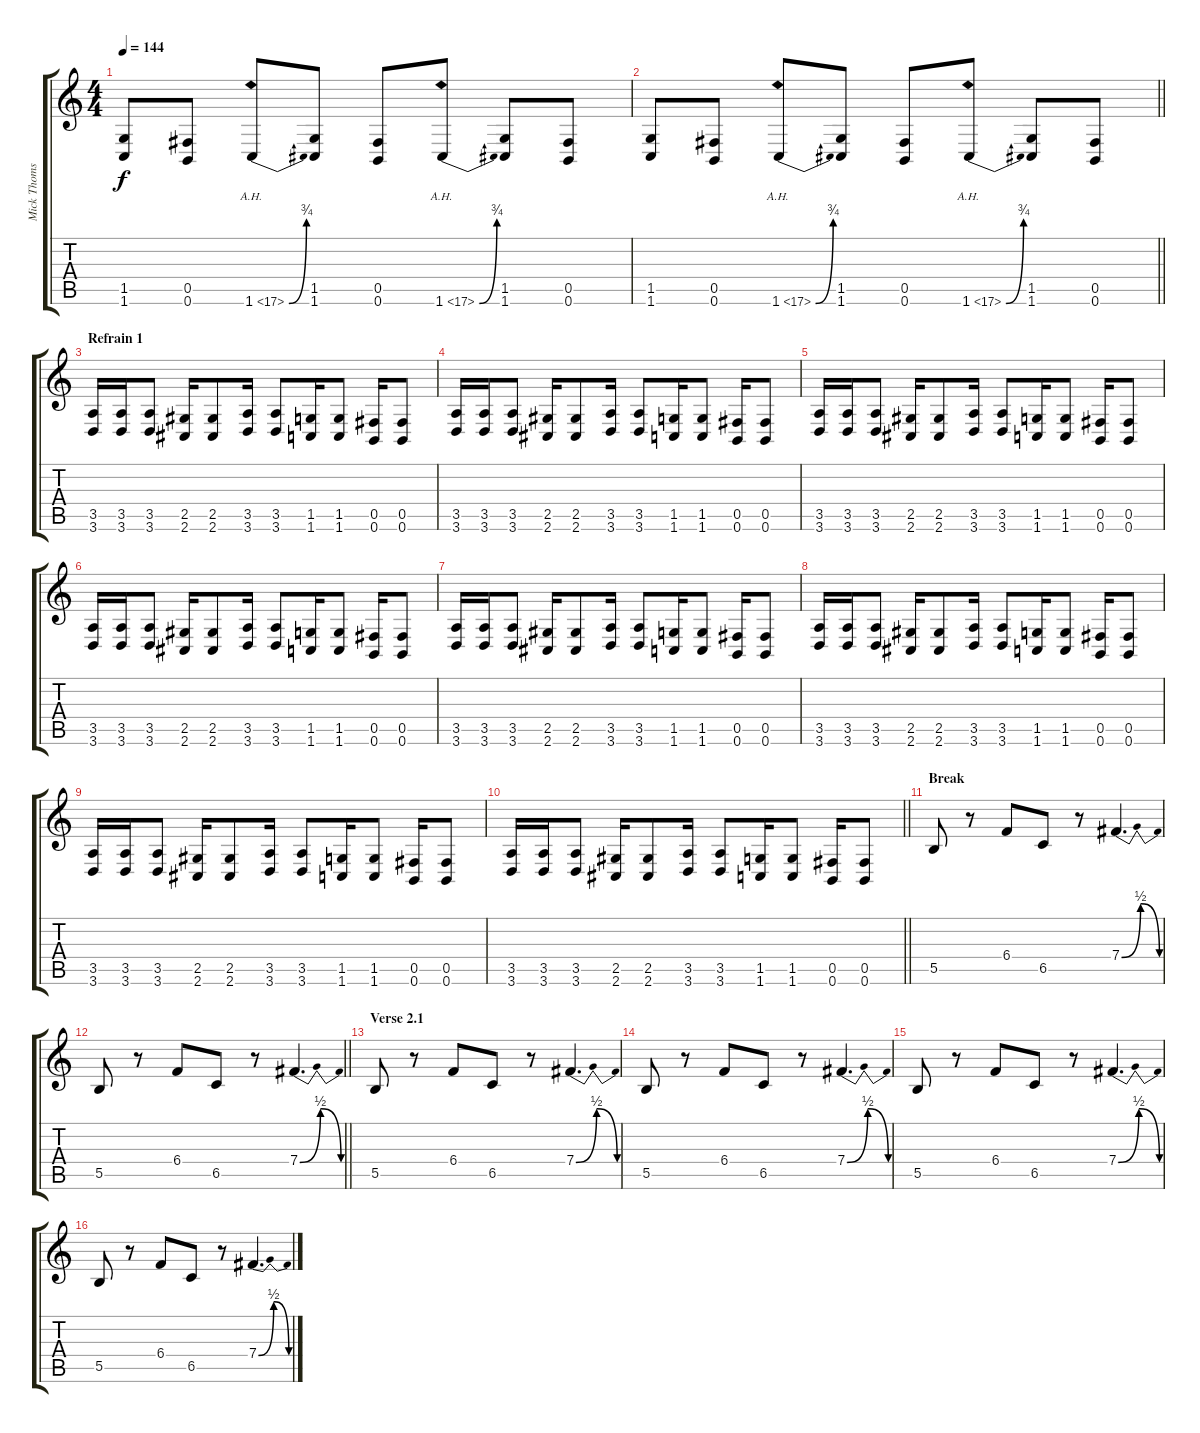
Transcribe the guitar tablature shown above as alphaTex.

\track ("Mick Thomson" "Mick Thoms") {instrument distortionguitar}
\staff {score tabs}
\tuning (Db4 Ab3 E3 B2 Gb2 B1) {hide}
\ts (4 4)
\tempo 144
\clef g2
\ks c
(1.5 1.6).8{dy f} (0.5 0.6).8 1.6{be (bend 0 0 60 3) ah 16}.8{instrument guitarharmonics} (1.5 1.6).8{instrument distortionguitar} (0.5 0.6).8 1.6{be (bend 0 0 60 3) ah 16}.8{instrument guitarharmonics} (1.5 1.6).8{instrument distortionguitar} (0.5 0.6).8 |
\barLineRight lightlight
(1.5 1.6).8 (0.5 0.6).8 1.6{be (bend 0 0 60 3) ah 16}.8{instrument guitarharmonics} (1.5 1.6).8{instrument distortionguitar} (0.5 0.6).8 1.6{be (bend 0 0 60 3) ah 16}.8{instrument guitarharmonics} (1.5 1.6).8{instrument distortionguitar} (0.5 0.6).8 |
\section ("" "Refrain 1")
(3.5 3.6).16 (3.5 3.6).16 (3.5 3.6).8 (2.5 2.6).16 (2.5 2.6).8 (3.5 3.6).16 (3.5 3.6).8 (1.5 1.6).16 (1.5 1.6).8 (0.5 0.6).16 (0.5 0.6).8 |
(3.5 3.6).16 (3.5 3.6).16 (3.5 3.6).8 (2.5 2.6).16 (2.5 2.6).8 (3.5 3.6).16 (3.5 3.6).8 (1.5 1.6).16 (1.5 1.6).8 (0.5 0.6).16 (0.5 0.6).8 |
(3.5 3.6).16 (3.5 3.6).16 (3.5 3.6).8 (2.5 2.6).16 (2.5 2.6).8 (3.5 3.6).16 (3.5 3.6).8 (1.5 1.6).16 (1.5 1.6).8 (0.5 0.6).16 (0.5 0.6).8 |
(3.5 3.6).16 (3.5 3.6).16 (3.5 3.6).8 (2.5 2.6).16 (2.5 2.6).8 (3.5 3.6).16 (3.5 3.6).8 (1.5 1.6).16 (1.5 1.6).8 (0.5 0.6).16 (0.5 0.6).8 |
(3.5 3.6).16 (3.5 3.6).16 (3.5 3.6).8 (2.5 2.6).16 (2.5 2.6).8 (3.5 3.6).16 (3.5 3.6).8 (1.5 1.6).16 (1.5 1.6).8 (0.5 0.6).16 (0.5 0.6).8 |
(3.5 3.6).16 (3.5 3.6).16 (3.5 3.6).8 (2.5 2.6).16 (2.5 2.6).8 (3.5 3.6).16 (3.5 3.6).8 (1.5 1.6).16 (1.5 1.6).8 (0.5 0.6).16 (0.5 0.6).8 |
(3.5 3.6).16 (3.5 3.6).16 (3.5 3.6).8 (2.5 2.6).16 (2.5 2.6).8 (3.5 3.6).16 (3.5 3.6).8 (1.5 1.6).16 (1.5 1.6).8 (0.5 0.6).16 (0.5 0.6).8 |
\barLineRight lightlight
(3.5 3.6).16 (3.5 3.6).16 (3.5 3.6).8 (2.5 2.6).16 (2.5 2.6).8 (3.5 3.6).16 (3.5 3.6).8 (1.5 1.6).16 (1.5 1.6).8 (0.5 0.6).16 (0.5 0.6).8 |
\section ("" "Break")
5.5.8{instrument overdrivenguitar} r.8 6.4.8 6.5.8 r.8 7.4{be (bendrelease 0 0 30 2 30 2 60 0)}.4{d} |
\barLineRight lightlight
5.5.8 r.8 6.4.8 6.5.8 r.8 7.4{be (bendrelease 0 0 30 2 30 2 60 0)}.4{d} |
\section ("" "Verse 2.1")
5.5.8 r.8 6.4.8 6.5.8 r.8 7.4{be (bendrelease 0 0 30 2 30 2 60 0)}.4{d} |
5.5.8 r.8 6.4.8 6.5.8 r.8 7.4{be (bendrelease 0 0 30 2 30 2 60 0)}.4{d} |
5.5.8 r.8 6.4.8 6.5.8 r.8 7.4{be (bendrelease 0 0 30 2 30 2 60 0)}.4{d} |
5.5.8 r.8 6.4.8 6.5.8 r.8 7.4{be (bendrelease 0 0 30 2 30 2 60 0)}.4{d}
